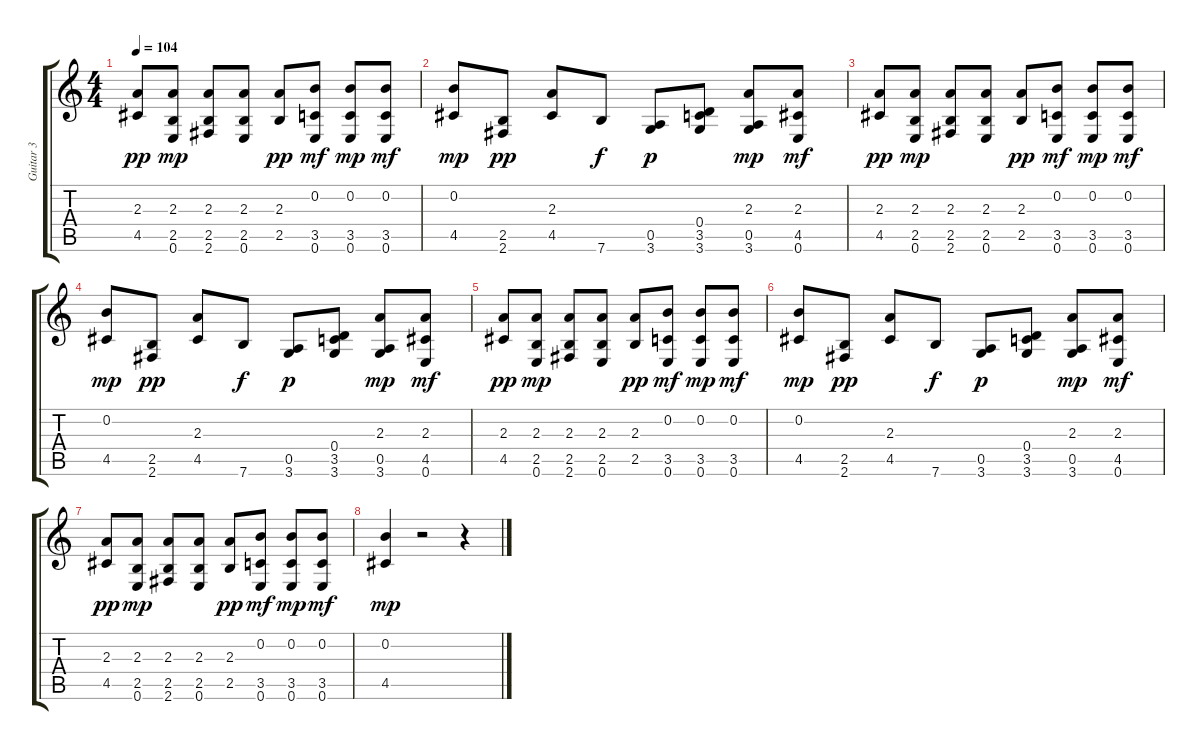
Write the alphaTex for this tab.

\track ("Guitar 3" "Guitar 3") {instrument acousticguitarnylon}
\staff {score tabs}
\tuning (E4 B3 G3 D3 A2 E2) {hide}
\ts (4 4)
\tempo 104
\clef g2
\ks c
(2.3 4.5).8{dy pp} (2.3 2.5 0.6).8{dy mp} (2.3 2.5 2.6).8 (2.3 2.5 0.6).8 (2.3 2.5).8{dy pp} (0.2 3.5 0.6).8{dy mf} (0.2 3.5 0.6).8{dy mp} (0.2 3.5 0.6).8{dy mf} |
(0.2 4.5).8{dy mp} (2.5 2.6).8{dy pp} (2.3 4.5).8 7.6.8{dy f} (0.5 3.6).8{dy p} (0.4 3.5 3.6).8 (2.3 0.5 3.6).8{dy mp} (2.3 4.5 0.6).8{dy mf} |
(2.3 4.5).8{dy pp} (2.3 2.5 0.6).8{dy mp} (2.3 2.5 2.6).8 (2.3 2.5 0.6).8 (2.3 2.5).8{dy pp} (0.2 3.5 0.6).8{dy mf} (0.2 3.5 0.6).8{dy mp} (0.2 3.5 0.6).8{dy mf} |
(0.2 4.5).8{dy mp} (2.5 2.6).8{dy pp} (2.3 4.5).8 7.6.8{dy f} (0.5 3.6).8{dy p} (0.4 3.5 3.6).8 (2.3 0.5 3.6).8{dy mp} (2.3 4.5 0.6).8{dy mf} |
(2.3 4.5).8{dy pp} (2.3 2.5 0.6).8{dy mp} (2.3 2.5 2.6).8 (2.3 2.5 0.6).8 (2.3 2.5).8{dy pp} (0.2 3.5 0.6).8{dy mf} (0.2 3.5 0.6).8{dy mp} (0.2 3.5 0.6).8{dy mf} |
(0.2 4.5).8{dy mp} (2.5 2.6).8{dy pp} (2.3 4.5).8 7.6.8{dy f} (0.5 3.6).8{dy p} (0.4 3.5 3.6).8 (2.3 0.5 3.6).8{dy mp} (2.3 4.5 0.6).8{dy mf} |
(2.3 4.5).8{dy pp} (2.3 2.5 0.6).8{dy mp} (2.3 2.5 2.6).8 (2.3 2.5 0.6).8 (2.3 2.5).8{dy pp} (0.2 3.5 0.6).8{dy mf} (0.2 3.5 0.6).8{dy mp} (0.2 3.5 0.6).8{dy mf} |
(0.2 4.5).4{dy mp} r.2 r.4
